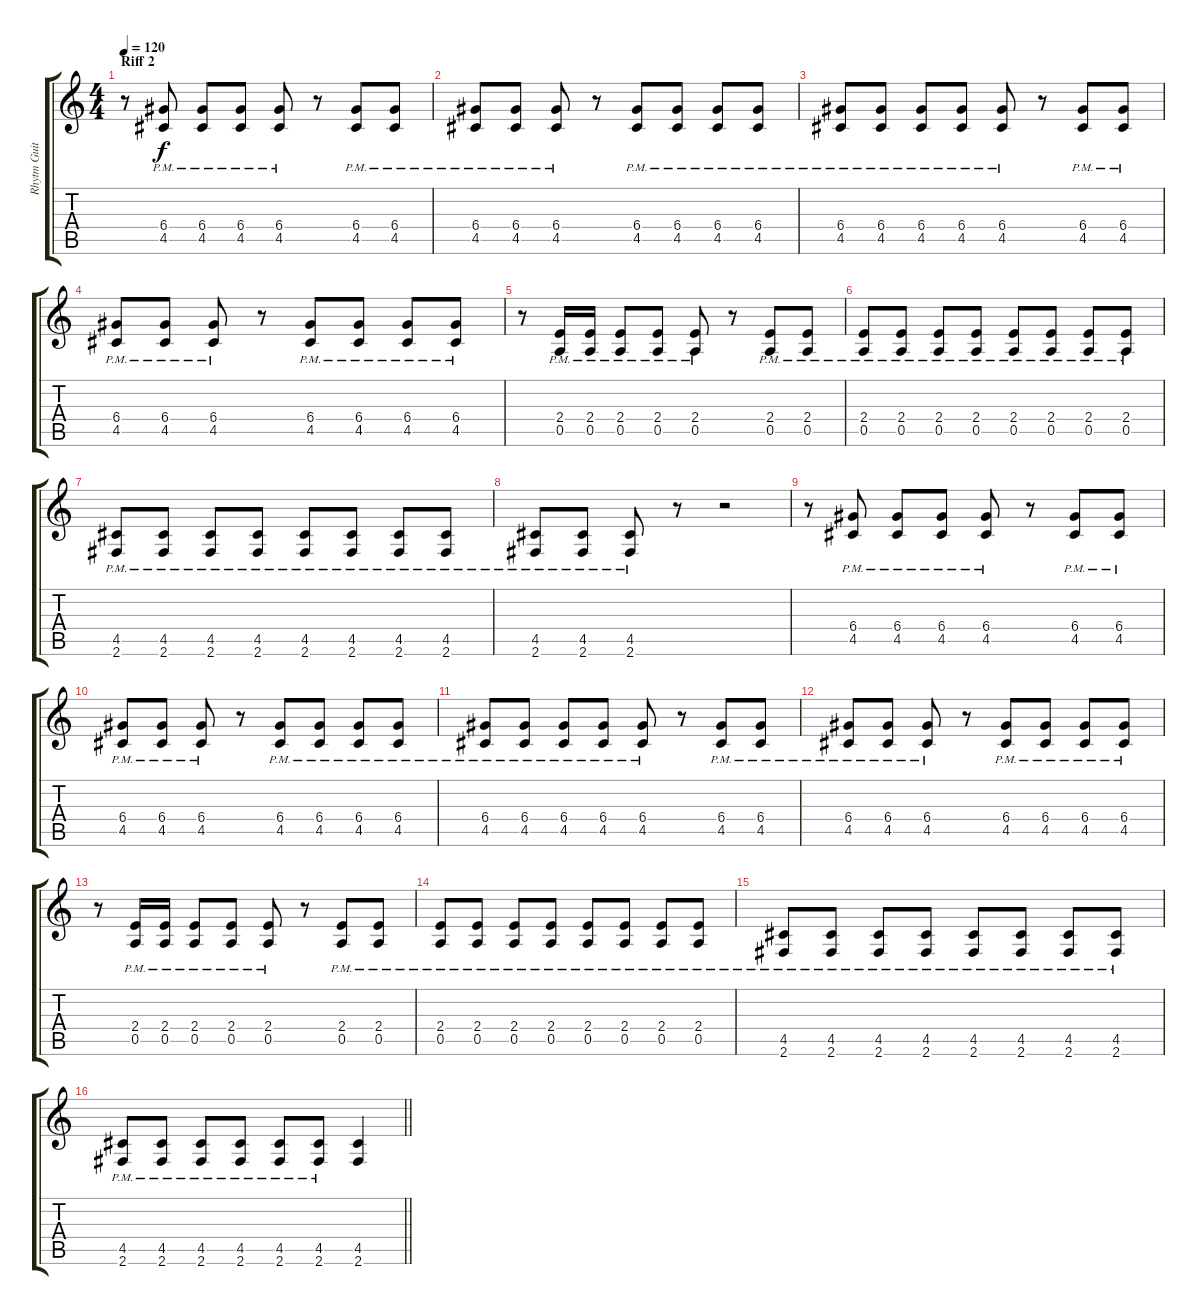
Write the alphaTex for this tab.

\track ("Rhytm Guitar" "Rhytm Guit") {instrument distortionguitar}
\staff {score tabs}
\tuning (E4 B3 G3 D3 A2 E2) {hide}
\ts (4 4)
\section ("" "Riff 2")
\tempo 120
\clef g2
\ks c
r.8{dy mp volume 9 balance 8} (6.4{pm} 4.5{pm}).8{dy f} (6.4{pm} 4.5{pm}).8 (6.4{pm} 4.5{pm}).8 (6.4{pm} 4.5{pm}).8 r.8 (6.4{pm} 4.5{pm}).8 (6.4{pm} 4.5{pm}).8 |
(6.4{pm} 4.5{pm}).8 (6.4{pm} 4.5{pm}).8 (6.4{pm} 4.5{pm}).8 r.8 (6.4{pm} 4.5{pm}).8 (6.4{pm} 4.5{pm}).8 (6.4{pm} 4.5{pm}).8 (6.4{pm} 4.5{pm}).8 |
(6.4{pm} 4.5{pm}).8 (6.4{pm} 4.5{pm}).8 (6.4{pm} 4.5{pm}).8 (6.4{pm} 4.5{pm}).8 (6.4{pm} 4.5{pm}).8 r.8 (6.4{pm} 4.5{pm}).8 (6.4{pm} 4.5{pm}).8 |
(6.4{pm} 4.5{pm}).8 (6.4{pm} 4.5{pm}).8 (6.4{pm} 4.5{pm}).8 r.8 (6.4{pm} 4.5{pm}).8 (6.4{pm} 4.5{pm}).8 (6.4{pm} 4.5{pm}).8 (6.4{pm} 4.5{pm}).8 |
r.8 (2.4{pm} 0.5{pm}).16 (2.4{pm} 0.5{pm}).16 (2.4{pm} 0.5{pm}).8 (2.4{pm} 0.5{pm}).8 (2.4{pm} 0.5{pm}).8 r.8 (2.4{pm} 0.5{pm}).8 (2.4{pm} 0.5{pm}).8 |
(2.4{pm} 0.5{pm}).8 (2.4{pm} 0.5{pm}).8 (2.4{pm} 0.5{pm}).8 (2.4{pm} 0.5{pm}).8 (2.4{pm} 0.5{pm}).8 (2.4{pm} 0.5{pm}).8 (2.4{pm} 0.5{pm}).8 (2.4{pm} 0.5{pm}).8 |
(4.5{pm} 2.6{pm}).8 (4.5{pm} 2.6{pm}).8 (4.5{pm} 2.6{pm}).8 (4.5{pm} 2.6{pm}).8 (4.5{pm} 2.6{pm}).8 (4.5{pm} 2.6{pm}).8 (4.5{pm} 2.6{pm}).8 (4.5{pm} 2.6{pm}).8 |
(4.5{pm} 2.6{pm}).8 (4.5{pm} 2.6{pm}).8 (4.5{pm} 2.6{pm}).8 r.8 r.2 |
r.8 (6.4{pm} 4.5{pm}).8 (6.4{pm} 4.5{pm}).8 (6.4{pm} 4.5{pm}).8 (6.4{pm} 4.5{pm}).8 r.8 (6.4{pm} 4.5{pm}).8 (6.4{pm} 4.5{pm}).8 |
(6.4{pm} 4.5{pm}).8 (6.4{pm} 4.5{pm}).8 (6.4{pm} 4.5{pm}).8 r.8 (6.4{pm} 4.5{pm}).8 (6.4{pm} 4.5{pm}).8 (6.4{pm} 4.5{pm}).8 (6.4{pm} 4.5{pm}).8 |
(6.4{pm} 4.5{pm}).8 (6.4{pm} 4.5{pm}).8 (6.4{pm} 4.5{pm}).8 (6.4{pm} 4.5{pm}).8 (6.4{pm} 4.5{pm}).8 r.8 (6.4{pm} 4.5{pm}).8 (6.4{pm} 4.5{pm}).8 |
(6.4{pm} 4.5{pm}).8 (6.4{pm} 4.5{pm}).8 (6.4{pm} 4.5{pm}).8 r.8 (6.4{pm} 4.5{pm}).8 (6.4{pm} 4.5{pm}).8 (6.4{pm} 4.5{pm}).8 (6.4{pm} 4.5{pm}).8 |
r.8 (2.4{pm} 0.5{pm}).16 (2.4{pm} 0.5{pm}).16 (2.4{pm} 0.5{pm}).8 (2.4{pm} 0.5{pm}).8 (2.4{pm} 0.5{pm}).8 r.8 (2.4{pm} 0.5{pm}).8 (2.4{pm} 0.5{pm}).8 |
(2.4{pm} 0.5{pm}).8 (2.4{pm} 0.5{pm}).8 (2.4{pm} 0.5{pm}).8 (2.4{pm} 0.5{pm}).8 (2.4{pm} 0.5{pm}).8 (2.4{pm} 0.5{pm}).8 (2.4{pm} 0.5{pm}).8 (2.4{pm} 0.5{pm}).8 |
(4.5{pm} 2.6{pm}).8 (4.5{pm} 2.6{pm}).8 (4.5{pm} 2.6{pm}).8 (4.5{pm} 2.6{pm}).8 (4.5{pm} 2.6{pm}).8 (4.5{pm} 2.6{pm}).8 (4.5{pm} 2.6{pm}).8 (4.5{pm} 2.6{pm}).8 |
\barLineRight lightlight
(4.5{pm} 2.6{pm}).8 (4.5{pm} 2.6{pm}).8 (4.5{pm} 2.6{pm}).8 (4.5{pm} 2.6{pm}).8 (4.5{pm} 2.6{pm}).8 (4.5{pm} 2.6{pm}).8 (4.5 2.6).4
